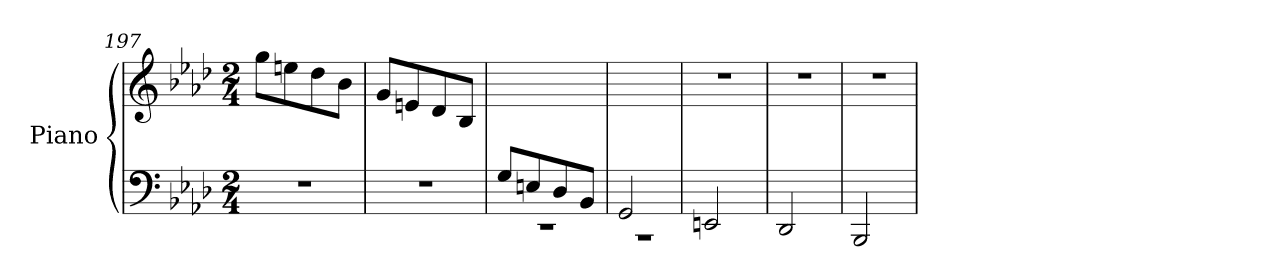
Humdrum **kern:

**kern	**kern
*part1	*part1
*staff2	*staff1
*I"Piano	*
*I'Pno	*
*clefF4	*clefG2
*k[b-e-a-d-]	*k[b-e-a-d-]
*A-:	*A-:
*M2/4	*M2/4
=197	=197
2r	8gg\L
.	8een\
.	8dd-\
.	8b-\J
=198	=198
2r	8g/L
.	8en/
.	8d-/
.	8B-/J
=199	=199
*^	*
8G/L	2rEE	2ryy
8En/	.	.
8D-/	.	.
8BB-/J	.	.
=200	=200	=200
2GG/	2rCC	2ryy
*v	*v	*
=201	=201
2EEn/	2r
=202	=202
2DD-/	2r
=203	=203
2BBB-/	2r
=	=
*-	*-
